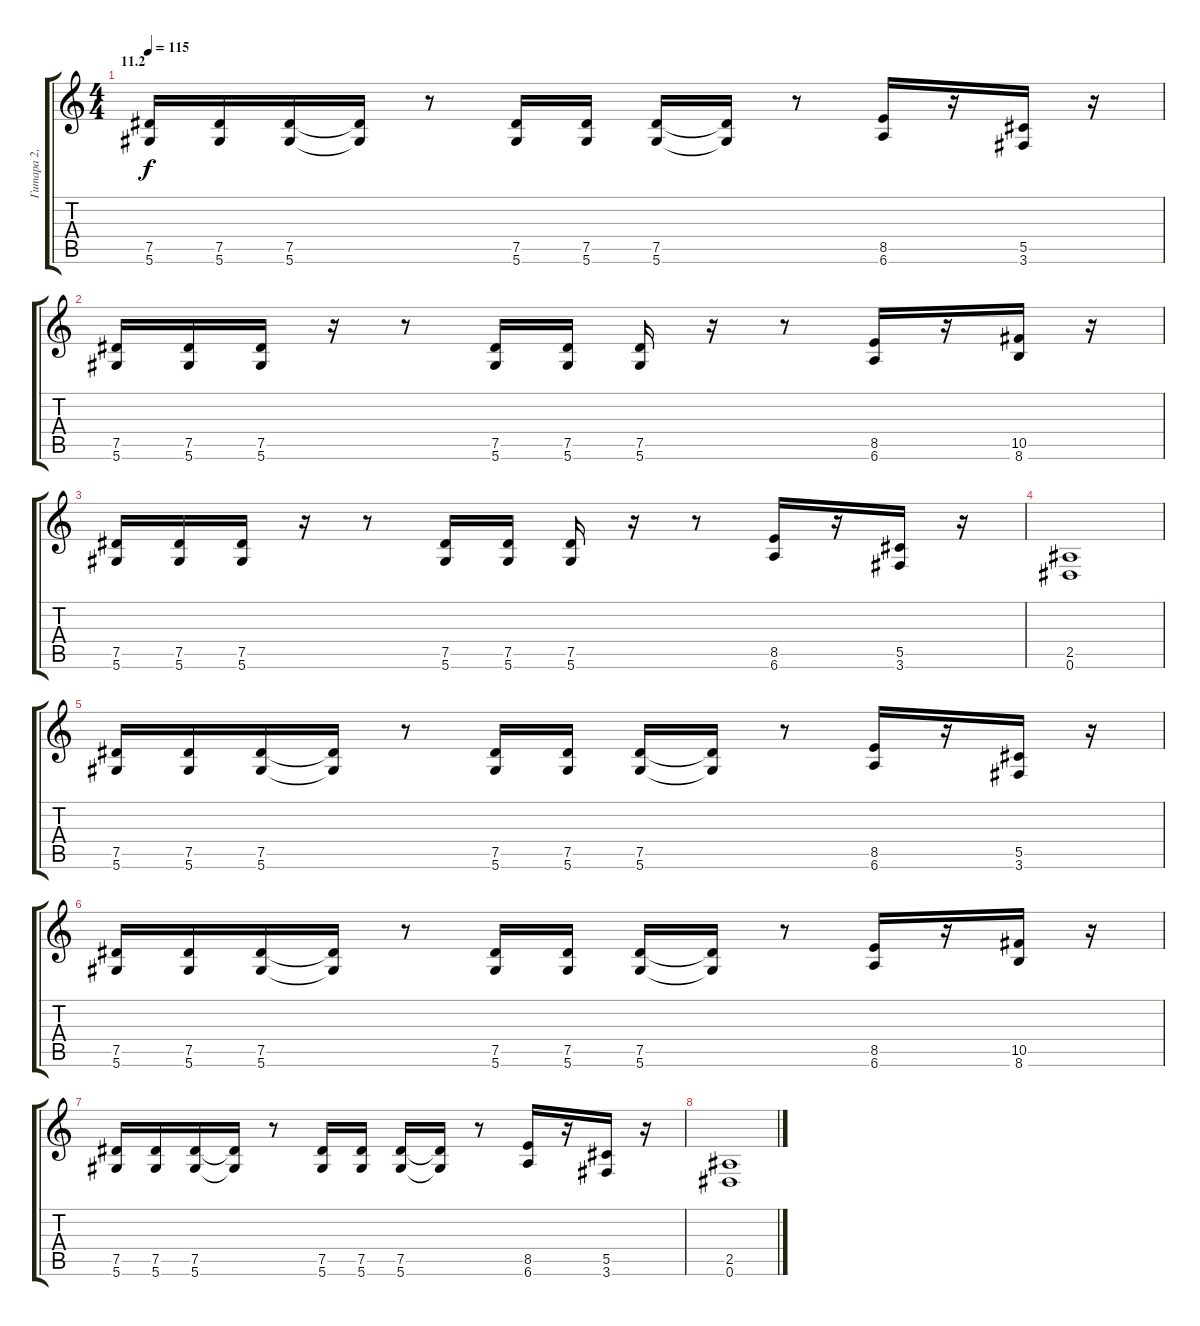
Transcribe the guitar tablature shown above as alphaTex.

\track ("Гитара 2, пусть это будет Попов)" "Гитара 2, ") {instrument overdrivenguitar}
\staff {score tabs}
\tuning (Eb4 Bb3 Gb3 Db3 Ab2 Eb2) {hide}
\ts (4 4)
\section ("" "11.2")
\tempo 115
\clef g2
\ks c
(7.5 5.6).16{dy f} (7.5 5.6).16 (7.5 5.6).16 (7.5{t} 5.6{t}).16 r.8 (7.5 5.6).16 (7.5 5.6).16 (7.5 5.6).16 (7.5{t} 5.6{t}).16 r.8 (8.5 6.6).16 r.16 (5.5 3.6).16 r.16 |
(7.5 5.6).16 (7.5 5.6).16 (7.5 5.6).16 r.16 r.8 (7.5 5.6).16 (7.5 5.6).16 (7.5 5.6).16 r.16 r.8 (8.5 6.6).16 r.16 (10.5 8.6).16 r.16 |
(7.5 5.6).16 (7.5 5.6).16 (7.5 5.6).16 r.16 r.8 (7.5 5.6).16 (7.5 5.6).16 (7.5 5.6).16 r.16 r.8 (8.5 6.6).16 r.16 (5.5 3.6).16 r.16 |
(2.5 0.6).1 |
(7.5 5.6).16 (7.5 5.6).16 (7.5 5.6).16 (7.5{t} 5.6{t}).16 r.8 (7.5 5.6).16 (7.5 5.6).16 (7.5 5.6).16 (7.5{t} 5.6{t}).16 r.8 (8.5 6.6).16 r.16 (5.5 3.6).16 r.16 |
(7.5 5.6).16 (7.5 5.6).16 (7.5 5.6).16 (7.5{t} 5.6{t}).16 r.8 (7.5 5.6).16 (7.5 5.6).16 (7.5 5.6).16 (7.5{t} 5.6{t}).16 r.8 (8.5 6.6).16 r.16 (10.5 8.6).16 r.16 |
(7.5 5.6).16 (7.5 5.6).16 (7.5 5.6).16 (7.5{t} 5.6{t}).16 r.8 (7.5 5.6).16 (7.5 5.6).16 (7.5 5.6).16 (7.5{t} 5.6{t}).16 r.8 (8.5 6.6).16 r.16 (5.5 3.6).16 r.16 |
(2.5 0.6).1
